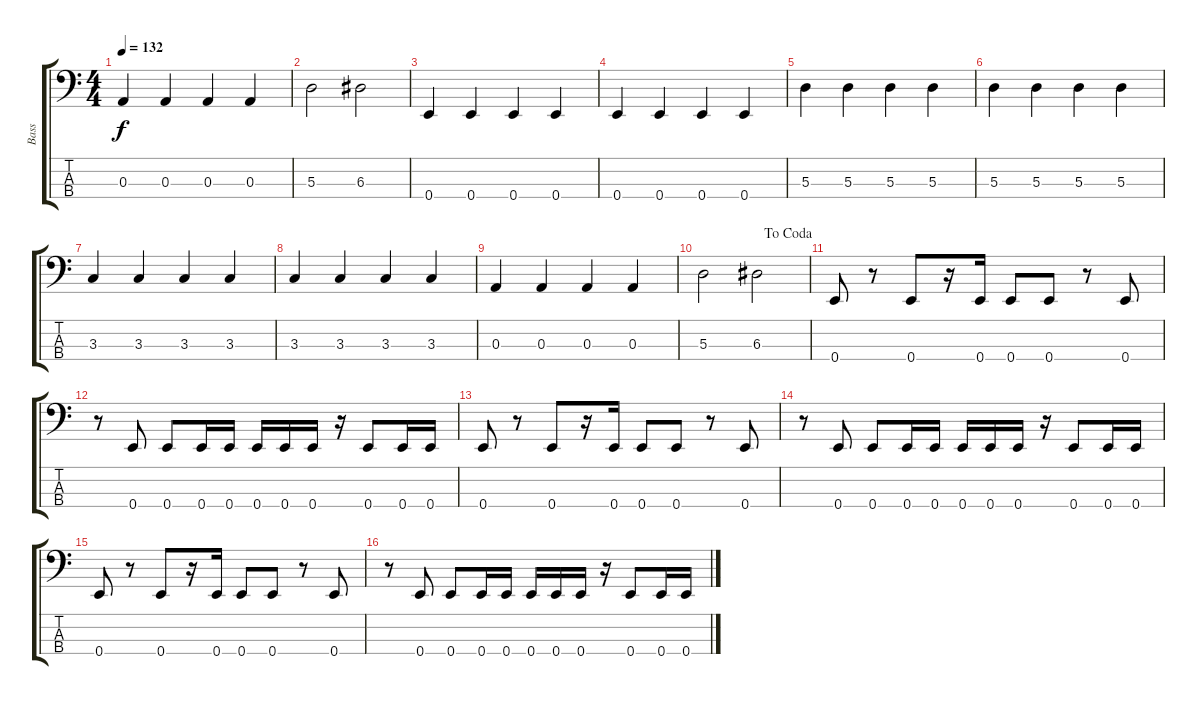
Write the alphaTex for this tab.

\track ("Bass" "Bass") {instrument electricbassfinger}
\staff {score tabs}
\tuning (G2 D2 A1 E1) {hide}
\ts (4 4)
\tempo 132
\clef f4
\ks c
0.3.4{dy f} 0.3.4 0.3.4 0.3.4 |
5.3.2 6.3.2 |
0.4.4 0.4.4 0.4.4 0.4.4 |
0.4.4 0.4.4 0.4.4 0.4.4 |
5.3.4 5.3.4 5.3.4 5.3.4 |
5.3.4 5.3.4 5.3.4 5.3.4 |
3.3.4 3.3.4 3.3.4 3.3.4 |
3.3.4 3.3.4 3.3.4 3.3.4 |
0.3.4 0.3.4 0.3.4 0.3.4 |
\jump dacoda
5.3.2 6.3.2 |
0.4.8 r.8 0.4.8 r.16 0.4.16 0.4.8 0.4.8 r.8 0.4.8 |
r.8 0.4.8 0.4.8 0.4.16 0.4.16 0.4.16 0.4.16 0.4.16 r.16 0.4.8 0.4.16 0.4.16 |
0.4.8 r.8 0.4.8 r.16 0.4.16 0.4.8 0.4.8 r.8 0.4.8 |
r.8 0.4.8 0.4.8 0.4.16 0.4.16 0.4.16 0.4.16 0.4.16 r.16 0.4.8 0.4.16 0.4.16 |
0.4.8 r.8 0.4.8 r.16 0.4.16 0.4.8 0.4.8 r.8 0.4.8 |
r.8 0.4.8 0.4.8 0.4.16 0.4.16 0.4.16 0.4.16 0.4.16 r.16 0.4.8 0.4.16 0.4.16
